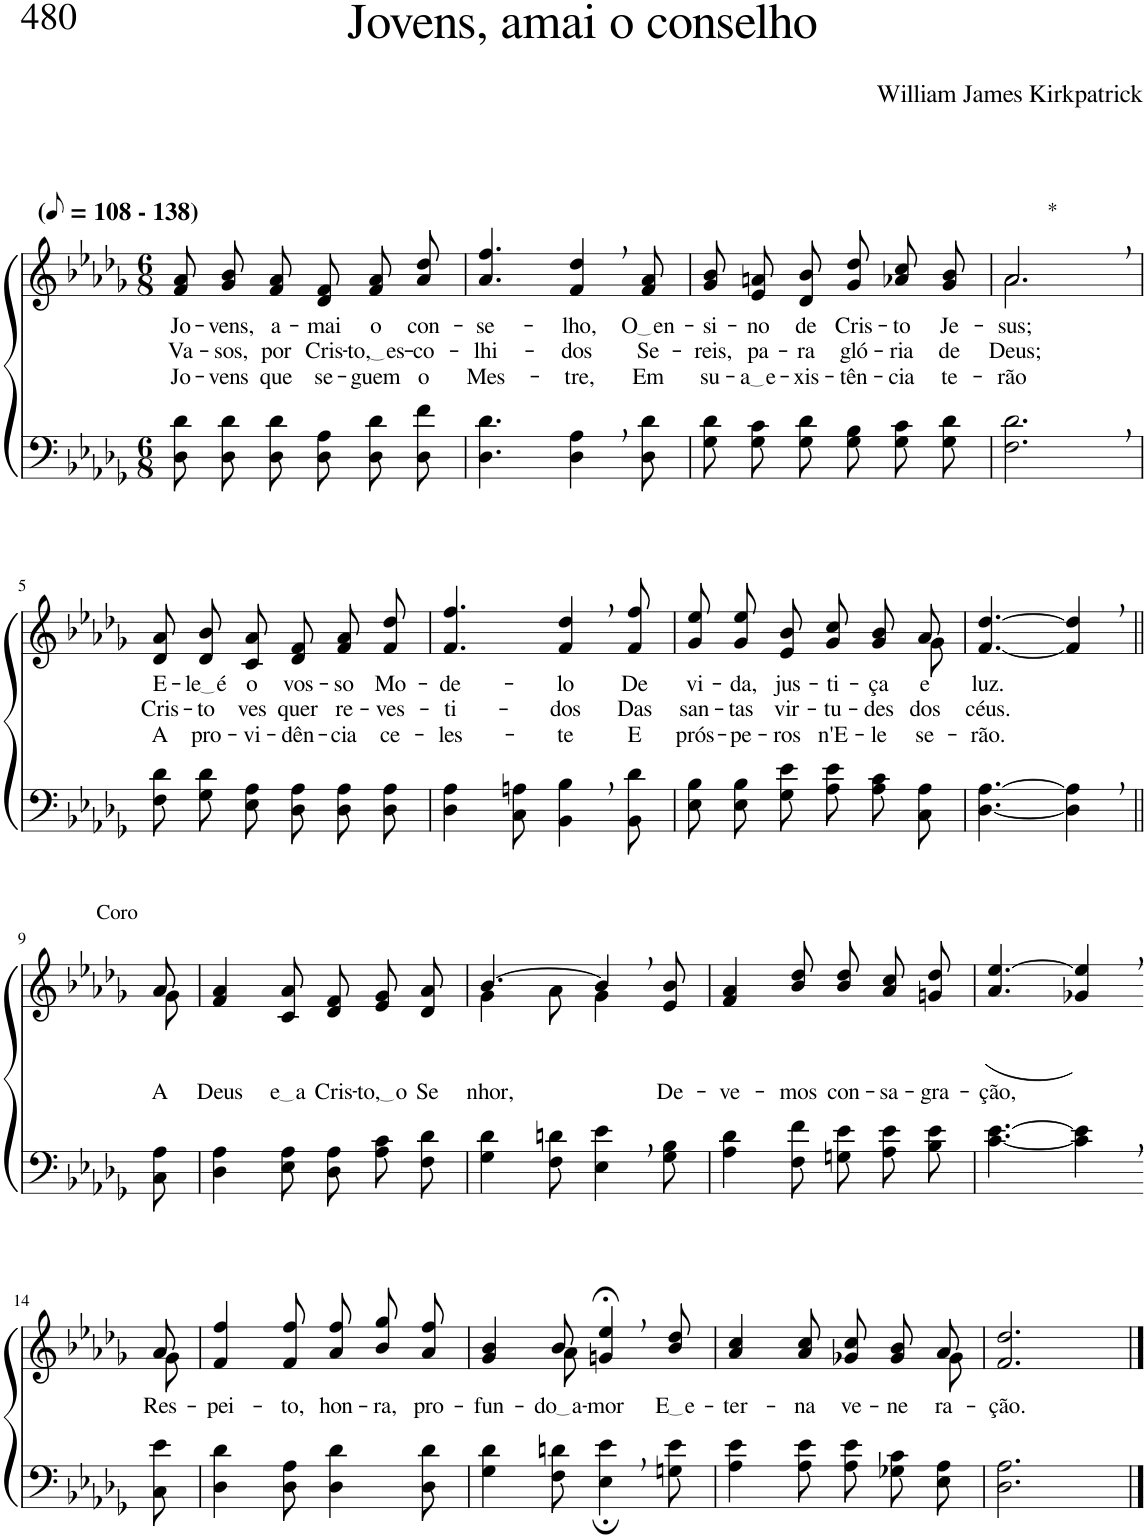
**kern	**kern	**text	**text	**text
*part2	*part1	*part1	*part1	*part1
*staff2	*staff1	*staff1	*staff1	*staff1
*I"Parte III e IV	*I"Parte I e II	*	*	*
*clefF4	*clefG2	*	*	*
*Trd2c3	*Trd2c3	*	*	*
*k[b-e-a-d-g-]	*k[b-e-a-d-g-]	*	*	*
*M6/8	*M6/8	*	*	*
*MM54	*MM54	*	*	*
=1	=1	=1	=1	=1
!	!LO:TX:a:B:t=(	!	!	!
!	!LO:TX:a:B:t=- 138)	!	!	!
!	!	!LO:LY:b	!LO:LY:b	!LO:LY:b
8D-\ 8d-\L	8f/ 8a-/L	Jo-	Va-	Jo-
!	!	!LO:LY:b	!LO:LY:b	!LO:LY:b
8D-\ 8d-\	8g-/ 8b-/	-vens,	-sos,	-vens
!	!	!LO:LY:b	!LO:LY:b	!LO:LY:b
8D-\ 8d-\J	8f/ 8a-/J	a-	por	que
!	!	!LO:LY:b	!LO:LY:b	!LO:LY:b
8D-\ 8A-\L	8d-/ 8f/L	-mai	Cris-	se-
!	!	!LO:LY:b	!LO:LY:b	!LO:LY:b
8D-\ 8d-\	8f/ 8a-/	o	to, es	-guem
!	!	!LO:LY:b	!LO:LY:b	!LO:LY:b
8D-\ 8f\J	8a-/ 8dd-/J	con-	-co-	o
=2	=2	=2	=2	=2
!	!	!LO:LY:b	!LO:LY:b	!LO:LY:b
4.D-\ 4.d-\	4.a-/ 4.ff/	-se-	-lhi-	Mes-
!	!	!LO:LY:b	!LO:LY:b	!LO:LY:b
4D-\, 4A-\,	4f/, 4dd-/,	-lho,	-dos	-tre,
!	!	!LO:LY:b	!LO:LY:b	!LO:LY:b
8D-\ 8d-\	8f/ 8a-/	O en	Se-	Em
=3	=3	=3	=3	=3
!	!	!LO:LY:b	!LO:LY:b	!LO:LY:b
8G-\ 8d-\L	8g-/ 8b-/L	-si-	-reis,	su-
!	!	!LO:LY:b	!LO:LY:b	!LO:LY:b
8G-\ 8c\	8e-/ 8an/	-no	pa-	a e
!	!	!LO:LY:b	!LO:LY:b	!LO:LY:b
8G-\ 8d-\J	8d-/ 8b-/J	de	-ra	-xis-
!	!	!LO:LY:b	!LO:LY:b	!LO:LY:b
8G-\ 8B-\L	8g-/ 8dd-/L	Cris-	gló-	-tên-
!	!	!LO:LY:b	!LO:LY:b	!LO:LY:b
8G-\ 8c\	8a-X/ 8cc/	-to	-ria	-cia
!	!	!LO:LY:b	!LO:LY:b	!LO:LY:b
8G-\ 8d-\J	8g-/ 8b-/J	Je-	de	te-
=4	=4	=4	=4	=4
!	!LO:TX:a:t=*	!	!	!
!	!	!LO:LY:b	!LO:LY:b	!LO:LY:b
*	*^	*	*	*
2.F\, 2.d-\,	2.a-,\	2.a-/	-sus;	Deus;	-rão
!!LO:LB:g=z
=5	=5	=5	=5	=5	=5
!	!	!	!LO:LY:b	!LO:LY:b	!LO:LY:b
*	*v	*v	*	*	*
8F\ 8d-\L	8d-/ 8a-/L	E-	Cris-	A
!	!	!LO:LY:b	!LO:LY:b	!LO:LY:b
8G-\ 8d-\	8d-/ 8b-/	le é	-to	pro-
!	!	!LO:LY:b	!LO:LY:b	!LO:LY:b
8E-\ 8A-\J	8c/ 8a-/J	o	ves	-vi-
!	!	!LO:LY:b	!LO:LY:b	!LO:LY:b
8D-\ 8A-\L	8d-/ 8f/L	vos-	quer	-dên-
!	!	!LO:LY:b	!LO:LY:b	!LO:LY:b
8D-\ 8A-\	8f/ 8a-/	-so	re-	-cia
!	!	!LO:LY:b	!LO:LY:b	!LO:LY:b
8D-\ 8A-\J	8f/ 8dd-/J	Mo-	-ves-	ce-
=6	=6	=6	=6	=6
!	!	!LO:LY:b	!LO:LY:b	!LO:LY:b
4D-\ 4A-\	4.f/ 4.ff/	-de-	-ti-	-les-
8C\ 8An\	.	.	.	.
!	!	!LO:LY:b	!LO:LY:b	!LO:LY:b
4BB-\, 4B-\,	4f/, 4dd-/,	-lo	-dos	-te
!	!	!LO:LY:b	!LO:LY:b	!LO:LY:b
8BB-\ 8d-\	8f/ 8ff/	De	Das	E
=7	=7	=7	=7	=7
!	!	!LO:LY:b	!LO:LY:b	!LO:LY:b
*	*^	*	*	*
8E-\ 8B-\L	8g-/ 8ee-/L	8ryy	vi-	san-	prós-
!	!	!	!LO:LY:b	!LO:LY:b	!LO:LY:b
*	*v	*v	*	*	*
8E-\ 8B-\	8g-/ 8ee-/	-da,	-tas	-pe-
!	!	!LO:LY:b	!LO:LY:b	!LO:LY:b
8G-\ 8e-\J	8e-/ 8b-/J	jus-	vir-	-ros
!	!	!LO:LY:b	!LO:LY:b	!LO:LY:b
8A-\ 8e-\L	8g-/ 8cc/L	-ti-	-tu-	n'E-
!	!	!LO:LY:b	!LO:LY:b	!LO:LY:b
8A-\ 8c\	8g-/ 8b-/	-ça	-des	-le
*	*^	*	*	*
!	!	!	!LO:LY:b	!LO:LY:b	!LO:LY:b
8C\ 8A-\J	8a-/J	8g-\	e	dos	se-
=8	=8	=8	=8	=8	=8
!	!	!	!LO:LY:b	!LO:LY:b	!LO:LY:b
*	*v	*v	*	*	*
[4.D-\ [4.A-\	[4.f/ [4.dd-/	luz.	céus.	-rão.
4D-\], 4A-\],	4f/], 4dd-/],	.	.	.
!!LO:LB:g=z
=9||	=9||	=9||	=9||	=9||
*	*^	*	*	*
!	!LO:TX:a:t=Coro	!	!	!	!
!	!	!	!LO:LY:b	!	!
8C\ 8A-\	8a-/	8g-\	A	.	.
=10	=10	=10	=10	=10	=10
!	!	!	!LO:LY:b	!	!
*	*v	*v	*	*	*
4D-\ 4A-\	4f/ 4a-/	Deus	.	.
!	!	!LO:LY:b	!	!
8E-\ 8A-\	8c/ 8a-/	e a	.	.
!	!	!LO:LY:b	!	!
8D-\ 8A-\L	8d-/ 8f/L	Cris-	.	.
!	!	!LO:LY:b	!	!
8A-\ 8c\	8e-/ 8g-/	to, o	.	.
!	!	!LO:LY:b	!	!
8F\ 8d-\J	8d-/ 8a-/J	Se-	.	.
=11	=11	=11	=11	=11
*	*^	*	*	*
!	!	!	!LO:LY:b	!	!
4G-\ 4d-\	[4.b-/	4g-\	-nhor,	.	.
8F\ 8dn\	.	8a-\	.	.	.
4E-\, 4e-\,	4b-,/]	4g-\	.	.	.
!	!	!	!LO:LY:b	!	!
8G-\ 8B-\	8e-/ 8b-/	8ryy	De-	.	.
=12	=12	=12	=12	=12	=12
!	!	!	!LO:LY:b	!	!
*	*v	*v	*	*	*
4A-\ 4d-\	4f/ 4a-/	-ve-	.	.
!	!	!LO:LY:b	!	!
8F\ 8f\	8b-/ 8dd-/	-mos	.	.
!	!	!LO:LY:b	!	!
8Gn\ 8e-\L	8b-\ 8dd-\L	con-	.	.
!	!	!LO:LY:b	!	!
8A-\ 8e-\	8a-\ 8cc\	-sa-	.	.
!	!	!LO:LY:b	!	!
8B-\ 8e-\J	8gn\ 8dd-\J	-gra-	.	.
=13	=13	=13	=13	=13
!	!	!LO:LY:b	!	!
[4.c\ [4.e-\	(4.a-/ [4.ee-/	-ção,	.	.
4c\], 4e-\],	4g-X/, 4ee-/],)	.	.	.
!!LO:LB:g=z
=14-	=14-	=14-	=14-	=14-
*	*^	*	*	*
!	!	!	!LO:LY:b	!	!
8C\ 8e-\	8a-/	8g-\	Res-	.	.
=15	=15	=15	=15	=15	=15
!	!	!	!LO:LY:b	!	!
*	*v	*v	*	*	*
4D-\ 4d-\	4f/ 4ff/	-pei-	.	.
!	!	!LO:LY:b	!	!
8D-\ 8A-\	8f/ 8ff/	-to,	.	.
!	!	!LO:LY:b	!	!
4D-\ 4d-\	8a-\ 8ff\L	hon-	.	.
!	!	!LO:LY:b	!	!
.	8b-\ 8gg-\	-ra,	.	.
!	!	!LO:LY:b	!	!
8D-\ 8d-\	8a-\ 8ff\J	pro-	.	.
=16	=16	=16	=16	=16
!	!	!LO:LY:b	!	!
*	*^	*	*	*
4G-\ 4d-\	4g-/ 4b-/	4ryy	-fun-	.	.
!	!	!	!LO:LY:b	!	!
8F\ 8dn\	8b-/	8a-\	do a	.	.
!	!	!	!LO:LY:b	!	!
4E-\;, 4e-\;,	4gn/;<, 4ee-/;<,	4.ryy	-mor	.	.
!	!	!	!LO:LY:b	!	!
8Gn\ 8e-\	8b-/ 8dd-/	.	E e	.	.
=17	=17	=17	=17	=17	=17
!	!	!	!LO:LY:b	!	!
4A-\ 4e-\	4a-/ 4cc/	8ryy	-ter-	.	.
!	!	!	!LO:LY:b	!	!
*	*v	*v	*	*	*
8A-\ 8e-\	8a-/ 8cc/	-na	.	.
!	!	!LO:LY:b	!	!
8A-\ 8e-\L	8g-X/ 8cc/L	ve-	.	.
!	!	!LO:LY:b	!	!
8G-X\ 8c\	8g-/ 8b-/	-ne-	.	.
*	*^	*	*	*
!	!	!	!LO:LY:b	!	!
8E-\ 8A-\J	8a-/J	8g-\	-ra-	.	.
=18	=18	=18	=18	=18	=18
!	!	!	!LO:LY:b	!	!
*	*v	*v	*	*	*
2.D-\ 2.A-\	2.f/ 2.dd-/	-ção.	.	.
==	==	==	==	==
*-	*-	*-	*-	*-
